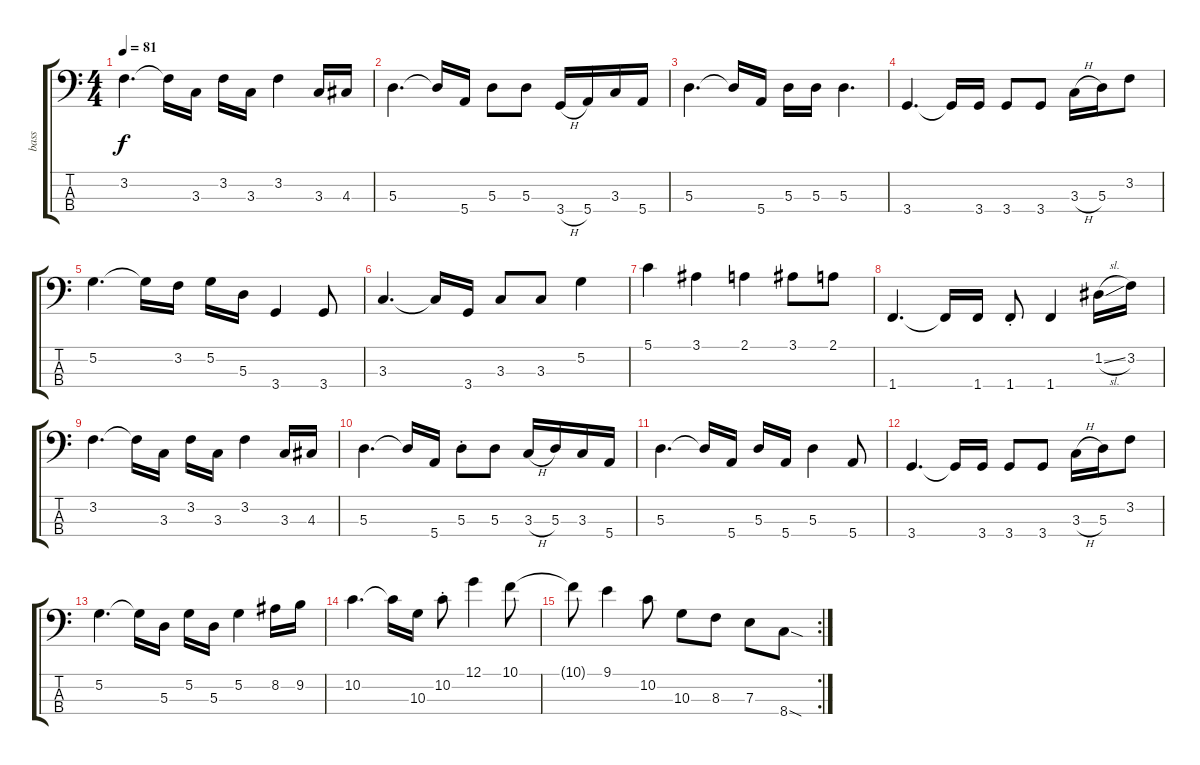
\track ("bass" "bass") {instrument electricbassfinger}
\staff {score tabs}
\tuning (G2 D2 A1 E1) {hide}
\ts (4 4)
\tempo 81
\clef f4
\ks c
3.2.4{d dy f} 3.2{t}.16 3.3.16 3.2.16 3.3.16 3.2.4 3.3.16 4.3.16 |
5.3.4{d} 5.3{t}.16 5.4.16 5.3.8 5.3.8 3.4{h}.16 5.4.16 3.3.16 5.4.16 |
5.3.4{d} 5.3{t}.16 5.4.16 5.3.16 5.3.16 5.3.4{d} |
3.4.4{d} 3.4{t}.16 3.4.16 3.4.8 3.4.8 3.3{h}.16 5.3.16 3.2.8 |
5.2.4{d} 5.2{t}.16 3.2.16 5.2.16 5.3.16 3.4.4 3.4.8 |
3.3.4{d} 3.3{t}.16 3.4.16 3.3.8 3.3.8 5.2.4 |
5.1.4 3.1.4 2.1.4 3.1.8 2.1.8 |
1.4.4{d} 1.4{t}.16 1.4.16 1.4{st}.8 1.4.4 1.2{sl}.16 3.2.16 |
3.2.4{d} 3.2{t}.16 3.3.16 3.2.16 3.3.16 3.2.4 3.3.16 4.3.16 |
5.3.4{d} 5.3{t}.16 5.4.16 5.3{st}.8 5.3.8 3.3{h}.16 5.3.16 3.3.16 5.4.16 |
5.3.4{d} 5.3{t}.16 5.4.16 5.3.16 5.4.16 5.3.4 5.4.8 |
3.4.4{d} 3.4{t}.16 3.4.16 3.4.8 3.4.8 3.3{h}.16 5.3.16 3.2.8 |
5.2.4{d} 5.2{t}.16 5.3.16 5.2.16 5.3.16 5.2.4 8.2.16 9.2.16 |
10.2.4{d} 10.2{t}.16 10.3.16 10.2{st}.8 12.1.4 10.1.8 |
\rc 2
10.1{t}.8 9.1.4 10.2.8 10.3.8 8.3.8 7.3.8 8.4{sod}.8
